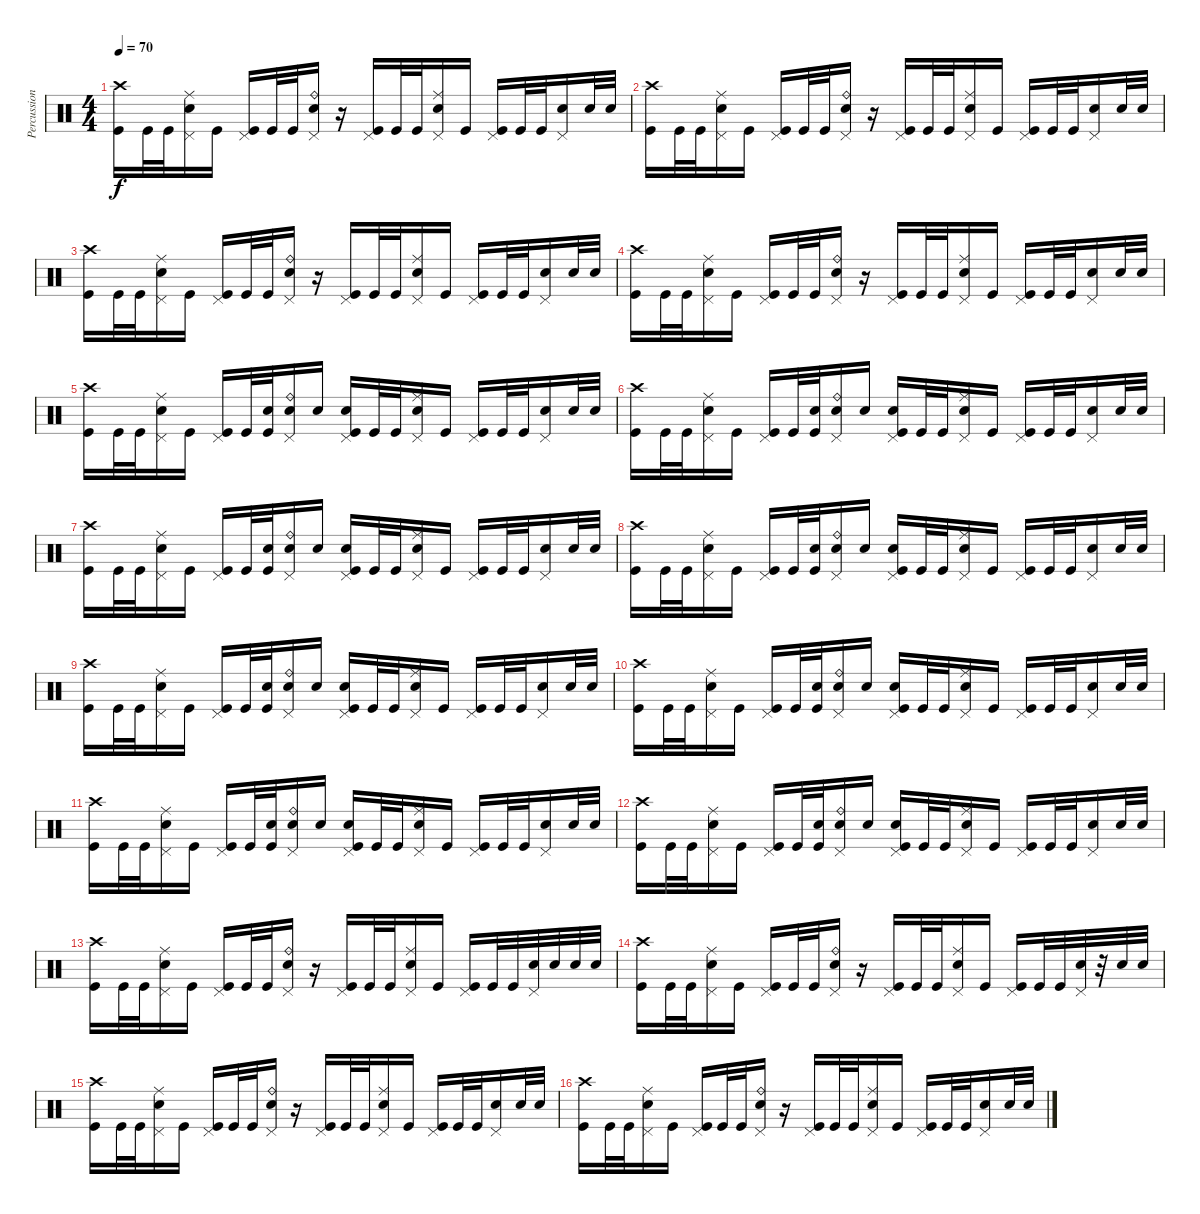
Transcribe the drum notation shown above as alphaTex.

\track ("Percussions" "Percussion") {instrument percussion}
\staff {score}
\articulation defaults
\ts (4 4)
\tempo 70
\clef neutral
\ks c
("Crash high (hit)" "Kick (hit)").16{dy f} "Kick (hit)".32 "Kick (hit)".32 ("Pedal Hi-Hat (hit)" "Ride (middle)" "Electric Snare (hit)").16 "Kick (hit)".16 ("Pedal Hi-Hat (hit)" "Kick (hit)").16 "Kick (hit)".32 "Kick (hit)".32 ("Pedal Hi-Hat (hit)" "Ride (bell)" "Electric Snare (hit)").16 r.16 ("Pedal Hi-Hat (hit)" "Kick (hit)").16 "Kick (hit)".32 "Kick (hit)".32 ("Pedal Hi-Hat (hit)" "Ride (middle)" "Electric Snare (hit)").16 "Kick (hit)".16 ("Pedal Hi-Hat (hit)" "Kick (hit)").16 "Kick (hit)".32 "Kick (hit)".32 ("Pedal Hi-Hat (hit)" "Electric Snare (hit)").16 "Electric Snare (hit)".32 "Electric Snare (hit)".32 |
("Crash high (hit)" "Kick (hit)").16 "Kick (hit)".32 "Kick (hit)".32 ("Pedal Hi-Hat (hit)" "Ride (middle)" "Electric Snare (hit)").16 "Kick (hit)".16 ("Pedal Hi-Hat (hit)" "Kick (hit)").16 "Kick (hit)".32 "Kick (hit)".32 ("Pedal Hi-Hat (hit)" "Ride (bell)" "Electric Snare (hit)").16 r.16 ("Pedal Hi-Hat (hit)" "Kick (hit)").16 "Kick (hit)".32 "Kick (hit)".32 ("Pedal Hi-Hat (hit)" "Ride (middle)" "Electric Snare (hit)").16 "Kick (hit)".16 ("Pedal Hi-Hat (hit)" "Kick (hit)").16 "Kick (hit)".32 "Kick (hit)".32 ("Pedal Hi-Hat (hit)" "Electric Snare (hit)").16 "Electric Snare (hit)".32 "Electric Snare (hit)".32 |
("Crash high (hit)" "Kick (hit)").16 "Kick (hit)".32 "Kick (hit)".32 ("Pedal Hi-Hat (hit)" "Ride (middle)" "Electric Snare (hit)").16 "Kick (hit)".16 ("Pedal Hi-Hat (hit)" "Kick (hit)").16 "Kick (hit)".32 "Kick (hit)".32 ("Pedal Hi-Hat (hit)" "Ride (bell)" "Electric Snare (hit)").16 r.16 ("Pedal Hi-Hat (hit)" "Kick (hit)").16 "Kick (hit)".32 "Kick (hit)".32 ("Pedal Hi-Hat (hit)" "Ride (middle)" "Electric Snare (hit)").16 "Kick (hit)".16 ("Pedal Hi-Hat (hit)" "Kick (hit)").16 "Kick (hit)".32 "Kick (hit)".32 ("Pedal Hi-Hat (hit)" "Electric Snare (hit)").16 "Electric Snare (hit)".32 "Electric Snare (hit)".32 |
("Crash high (hit)" "Kick (hit)").16 "Kick (hit)".32 "Kick (hit)".32 ("Pedal Hi-Hat (hit)" "Ride (middle)" "Electric Snare (hit)").16 "Kick (hit)".16 ("Pedal Hi-Hat (hit)" "Kick (hit)").16 "Kick (hit)".32 "Kick (hit)".32 ("Pedal Hi-Hat (hit)" "Ride (bell)" "Electric Snare (hit)").16 r.16 ("Pedal Hi-Hat (hit)" "Kick (hit)").16 "Kick (hit)".32 "Kick (hit)".32 ("Pedal Hi-Hat (hit)" "Ride (middle)" "Electric Snare (hit)").16 "Kick (hit)".16 ("Pedal Hi-Hat (hit)" "Kick (hit)").16 "Kick (hit)".32 "Kick (hit)".32 ("Pedal Hi-Hat (hit)" "Electric Snare (hit)").16 "Electric Snare (hit)".32 "Electric Snare (hit)".32 |
("Crash high (hit)" "Kick (hit)").16 "Kick (hit)".32 "Kick (hit)".32 ("Pedal Hi-Hat (hit)" "Ride (middle)" "Electric Snare (hit)").16 "Kick (hit)".16 ("Pedal Hi-Hat (hit)" "Kick (hit)").16 "Kick (hit)".32 ("Electric Snare (hit)" "Kick (hit)").32 ("Pedal Hi-Hat (hit)" "Ride (bell)" "Electric Snare (hit)").16 "Electric Snare (hit)".16 ("Pedal Hi-Hat (hit)" "Electric Snare (hit)" "Kick (hit)").16 "Kick (hit)".32 "Kick (hit)".32 ("Pedal Hi-Hat (hit)" "Ride (middle)" "Electric Snare (hit)").16 "Kick (hit)".16 ("Pedal Hi-Hat (hit)" "Kick (hit)").16 "Kick (hit)".32 "Kick (hit)".32 ("Pedal Hi-Hat (hit)" "Electric Snare (hit)").16 "Electric Snare (hit)".32 "Electric Snare (hit)".32 |
("Crash high (hit)" "Kick (hit)").16 "Kick (hit)".32 "Kick (hit)".32 ("Pedal Hi-Hat (hit)" "Ride (middle)" "Electric Snare (hit)").16 "Kick (hit)".16 ("Pedal Hi-Hat (hit)" "Kick (hit)").16 "Kick (hit)".32 ("Electric Snare (hit)" "Kick (hit)").32 ("Pedal Hi-Hat (hit)" "Ride (bell)" "Electric Snare (hit)").16 "Electric Snare (hit)".16 ("Pedal Hi-Hat (hit)" "Electric Snare (hit)" "Kick (hit)").16 "Kick (hit)".32 "Kick (hit)".32 ("Pedal Hi-Hat (hit)" "Ride (middle)" "Electric Snare (hit)").16 "Kick (hit)".16 ("Pedal Hi-Hat (hit)" "Kick (hit)").16 "Kick (hit)".32 "Kick (hit)".32 ("Pedal Hi-Hat (hit)" "Electric Snare (hit)").16 "Electric Snare (hit)".32 "Electric Snare (hit)".32 |
("Crash high (hit)" "Kick (hit)").16 "Kick (hit)".32 "Kick (hit)".32 ("Pedal Hi-Hat (hit)" "Ride (middle)" "Electric Snare (hit)").16 "Kick (hit)".16 ("Pedal Hi-Hat (hit)" "Kick (hit)").16 "Kick (hit)".32 ("Electric Snare (hit)" "Kick (hit)").32 ("Pedal Hi-Hat (hit)" "Ride (bell)" "Electric Snare (hit)").16 "Electric Snare (hit)".16 ("Pedal Hi-Hat (hit)" "Electric Snare (hit)" "Kick (hit)").16 "Kick (hit)".32 "Kick (hit)".32 ("Pedal Hi-Hat (hit)" "Ride (middle)" "Electric Snare (hit)").16 "Kick (hit)".16 ("Pedal Hi-Hat (hit)" "Kick (hit)").16 "Kick (hit)".32 "Kick (hit)".32 ("Pedal Hi-Hat (hit)" "Electric Snare (hit)").16 "Electric Snare (hit)".32 "Electric Snare (hit)".32 |
("Crash high (hit)" "Kick (hit)").16 "Kick (hit)".32 "Kick (hit)".32 ("Pedal Hi-Hat (hit)" "Ride (middle)" "Electric Snare (hit)").16 "Kick (hit)".16 ("Pedal Hi-Hat (hit)" "Kick (hit)").16 "Kick (hit)".32 ("Electric Snare (hit)" "Kick (hit)").32 ("Pedal Hi-Hat (hit)" "Ride (bell)" "Electric Snare (hit)").16 "Electric Snare (hit)".16 ("Pedal Hi-Hat (hit)" "Electric Snare (hit)" "Kick (hit)").16 "Kick (hit)".32 "Kick (hit)".32 ("Pedal Hi-Hat (hit)" "Ride (middle)" "Electric Snare (hit)").16 "Kick (hit)".16 ("Pedal Hi-Hat (hit)" "Kick (hit)").16 "Kick (hit)".32 "Kick (hit)".32 ("Pedal Hi-Hat (hit)" "Electric Snare (hit)").16 "Electric Snare (hit)".32 "Electric Snare (hit)".32 |
("Crash high (hit)" "Kick (hit)").16 "Kick (hit)".32 "Kick (hit)".32 ("Pedal Hi-Hat (hit)" "Ride (middle)" "Electric Snare (hit)").16 "Kick (hit)".16 ("Pedal Hi-Hat (hit)" "Kick (hit)").16 "Kick (hit)".32 ("Electric Snare (hit)" "Kick (hit)").32 ("Pedal Hi-Hat (hit)" "Ride (bell)" "Electric Snare (hit)").16 "Electric Snare (hit)".16 ("Pedal Hi-Hat (hit)" "Electric Snare (hit)" "Kick (hit)").16 "Kick (hit)".32 "Kick (hit)".32 ("Pedal Hi-Hat (hit)" "Ride (middle)" "Electric Snare (hit)").16 "Kick (hit)".16 ("Pedal Hi-Hat (hit)" "Kick (hit)").16 "Kick (hit)".32 "Kick (hit)".32 ("Pedal Hi-Hat (hit)" "Electric Snare (hit)").16 "Electric Snare (hit)".32 "Electric Snare (hit)".32 |
("Crash high (hit)" "Kick (hit)").16 "Kick (hit)".32 "Kick (hit)".32 ("Pedal Hi-Hat (hit)" "Ride (middle)" "Electric Snare (hit)").16 "Kick (hit)".16 ("Pedal Hi-Hat (hit)" "Kick (hit)").16 "Kick (hit)".32 ("Electric Snare (hit)" "Kick (hit)").32 ("Pedal Hi-Hat (hit)" "Ride (bell)" "Electric Snare (hit)").16 "Electric Snare (hit)".16 ("Pedal Hi-Hat (hit)" "Electric Snare (hit)" "Kick (hit)").16 "Kick (hit)".32 "Kick (hit)".32 ("Pedal Hi-Hat (hit)" "Ride (middle)" "Electric Snare (hit)").16 "Kick (hit)".16 ("Pedal Hi-Hat (hit)" "Kick (hit)").16 "Kick (hit)".32 "Kick (hit)".32 ("Pedal Hi-Hat (hit)" "Electric Snare (hit)").16 "Electric Snare (hit)".32 "Electric Snare (hit)".32 |
("Crash high (hit)" "Kick (hit)").16 "Kick (hit)".32 "Kick (hit)".32 ("Pedal Hi-Hat (hit)" "Ride (middle)" "Electric Snare (hit)").16 "Kick (hit)".16 ("Pedal Hi-Hat (hit)" "Kick (hit)").16 "Kick (hit)".32 ("Electric Snare (hit)" "Kick (hit)").32 ("Pedal Hi-Hat (hit)" "Ride (bell)" "Electric Snare (hit)").16 "Electric Snare (hit)".16 ("Pedal Hi-Hat (hit)" "Electric Snare (hit)" "Kick (hit)").16 "Kick (hit)".32 "Kick (hit)".32 ("Pedal Hi-Hat (hit)" "Ride (middle)" "Electric Snare (hit)").16 "Kick (hit)".16 ("Pedal Hi-Hat (hit)" "Kick (hit)").16 "Kick (hit)".32 "Kick (hit)".32 ("Pedal Hi-Hat (hit)" "Electric Snare (hit)").16 "Electric Snare (hit)".32 "Electric Snare (hit)".32 |
("Crash high (hit)" "Kick (hit)").16 "Kick (hit)".32 "Kick (hit)".32 ("Pedal Hi-Hat (hit)" "Ride (middle)" "Electric Snare (hit)").16 "Kick (hit)".16 ("Pedal Hi-Hat (hit)" "Kick (hit)").16 "Kick (hit)".32 ("Electric Snare (hit)" "Kick (hit)").32 ("Pedal Hi-Hat (hit)" "Ride (bell)" "Electric Snare (hit)").16 "Electric Snare (hit)".16 ("Pedal Hi-Hat (hit)" "Electric Snare (hit)" "Kick (hit)").16 "Kick (hit)".32 "Kick (hit)".32 ("Pedal Hi-Hat (hit)" "Ride (middle)" "Electric Snare (hit)").16 "Kick (hit)".16 ("Pedal Hi-Hat (hit)" "Kick (hit)").16 "Kick (hit)".32 "Kick (hit)".32 ("Pedal Hi-Hat (hit)" "Electric Snare (hit)").16 "Electric Snare (hit)".32 "Electric Snare (hit)".32 |
("Crash high (hit)" "Kick (hit)").16 "Kick (hit)".32 "Kick (hit)".32 ("Pedal Hi-Hat (hit)" "Ride (middle)" "Electric Snare (hit)").16 "Kick (hit)".16 ("Pedal Hi-Hat (hit)" "Kick (hit)").16 "Kick (hit)".32 "Kick (hit)".32 ("Pedal Hi-Hat (hit)" "Ride (bell)" "Electric Snare (hit)").16 r.16 ("Pedal Hi-Hat (hit)" "Kick (hit)").16 "Kick (hit)".32 "Kick (hit)".32 ("Pedal Hi-Hat (hit)" "Ride (middle)" "Electric Snare (hit)").16 "Kick (hit)".16 ("Pedal Hi-Hat (hit)" "Kick (hit)").16 "Kick (hit)".32 "Kick (hit)".32 ("Pedal Hi-Hat (hit)" "Electric Snare (hit)").32 "Electric Snare (hit)".32 "Electric Snare (hit)".32 "Electric Snare (hit)".32 |
("Crash high (hit)" "Kick (hit)").16 "Kick (hit)".32 "Kick (hit)".32 ("Pedal Hi-Hat (hit)" "Ride (middle)" "Electric Snare (hit)").16 "Kick (hit)".16 ("Pedal Hi-Hat (hit)" "Kick (hit)").16 "Kick (hit)".32 "Kick (hit)".32 ("Pedal Hi-Hat (hit)" "Ride (bell)" "Electric Snare (hit)").16 r.16 ("Pedal Hi-Hat (hit)" "Kick (hit)").16 "Kick (hit)".32 "Kick (hit)".32 ("Pedal Hi-Hat (hit)" "Ride (middle)" "Electric Snare (hit)").16 "Kick (hit)".16 ("Pedal Hi-Hat (hit)" "Kick (hit)").16 "Kick (hit)".32 "Kick (hit)".32 ("Pedal Hi-Hat (hit)" "Electric Snare (hit)").32 r.32 "Electric Snare (hit)".32 "Electric Snare (hit)".32 |
("Crash high (hit)" "Kick (hit)").16 "Kick (hit)".32 "Kick (hit)".32 ("Pedal Hi-Hat (hit)" "Ride (middle)" "Electric Snare (hit)").16 "Kick (hit)".16 ("Pedal Hi-Hat (hit)" "Kick (hit)").16 "Kick (hit)".32 "Kick (hit)".32 ("Pedal Hi-Hat (hit)" "Ride (bell)" "Electric Snare (hit)").16 r.16 ("Pedal Hi-Hat (hit)" "Kick (hit)").16 "Kick (hit)".32 "Kick (hit)".32 ("Pedal Hi-Hat (hit)" "Ride (middle)" "Electric Snare (hit)").16 "Kick (hit)".16 ("Pedal Hi-Hat (hit)" "Kick (hit)").16 "Kick (hit)".32 "Kick (hit)".32 ("Pedal Hi-Hat (hit)" "Electric Snare (hit)").16 "Electric Snare (hit)".32 "Electric Snare (hit)".32 |
("Crash high (hit)" "Kick (hit)").16 "Kick (hit)".32 "Kick (hit)".32 ("Pedal Hi-Hat (hit)" "Ride (middle)" "Electric Snare (hit)").16 "Kick (hit)".16 ("Pedal Hi-Hat (hit)" "Kick (hit)").16 "Kick (hit)".32 "Kick (hit)".32 ("Pedal Hi-Hat (hit)" "Ride (bell)" "Electric Snare (hit)").16 r.16 ("Pedal Hi-Hat (hit)" "Kick (hit)").16 "Kick (hit)".32 "Kick (hit)".32 ("Pedal Hi-Hat (hit)" "Ride (middle)" "Electric Snare (hit)").16 "Kick (hit)".16 ("Pedal Hi-Hat (hit)" "Kick (hit)").16 "Kick (hit)".32 "Kick (hit)".32 ("Pedal Hi-Hat (hit)" "Electric Snare (hit)").16 "Electric Snare (hit)".32 "Electric Snare (hit)".32
